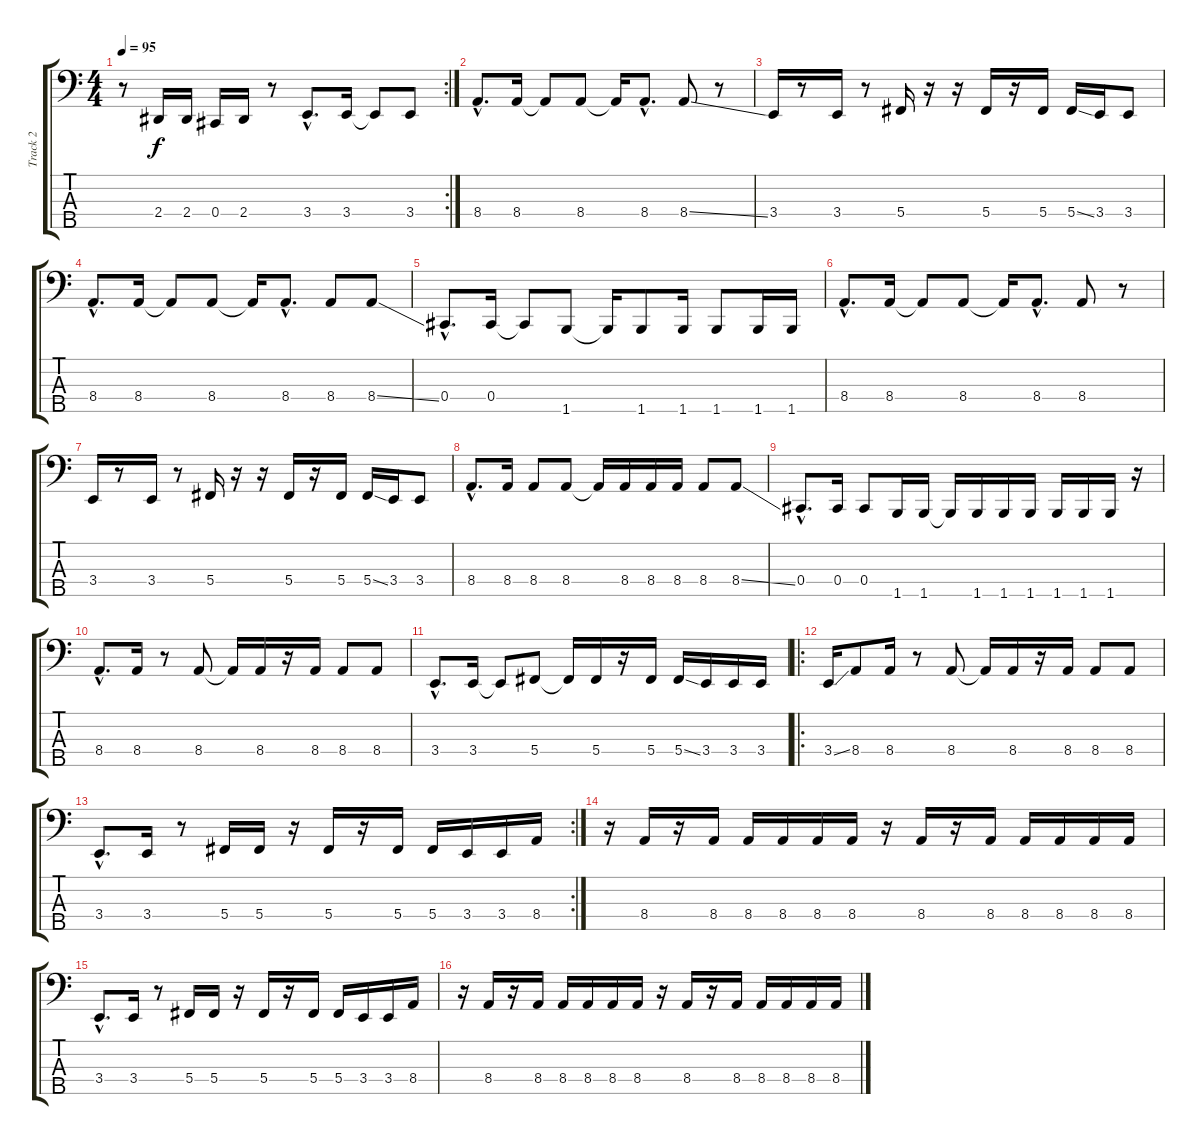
\track ("Track 2" "Track 2") {instrument electricbassfinger}
\staff {score tabs}
\tuning (Gb2 Db2 Ab1 Db1 Bb0) {hide}
\rc 2
\ts (4 4)
\tempo 95
\clef f4
\ks c
r.8{dy f} 2.4.16 2.4.16 0.4.16 2.4.16 r.8 3.4{hac}.8{d} 3.4.16 3.4{t}.8 3.4.8 |
8.4{hac}.8{d} 8.4.16 8.4{t}.8 8.4.8 8.4{t}.16 8.4{hac}.8{d} 8.4{ss}.8 r.8 |
3.4.16 r.8 3.4.16 r.8 5.4.16 r.16 r.16 5.4.16 r.16 5.4.16 5.4{ss}.16 3.4.16 3.4.8 |
8.4{hac}.8{d} 8.4.16 8.4{t}.8 8.4.8 8.4{t}.16 8.4{hac}.8{d} 8.4.8 8.4{ss}.8 |
0.4{hac}.8{d} 0.4.16 0.4{t}.8 1.5.8 1.5{t}.16 1.5.8 1.5.16 1.5.8 1.5.16 1.5.16 |
8.4{hac}.8{d} 8.4.16 8.4{t}.8 8.4.8 8.4{t}.16 8.4{hac}.8{d} 8.4.8 r.8 |
3.4.16 r.8 3.4.16 r.8 5.4.16 r.16 r.16 5.4.16 r.16 5.4.16 5.4{ss}.16 3.4.16 3.4.8 |
8.4{hac}.8{d} 8.4.16 8.4.8 8.4.8 8.4{t}.16 8.4.16 8.4.16 8.4.16 8.4.8 8.4{ss}.8 |
0.4{hac}.8{d} 0.4.16 0.4.8 1.5.16 1.5.16 1.5{t}.16 1.5.16 1.5.16 1.5.16 1.5.16 1.5.16 1.5.16 r.16 |
8.4{hac}.8{d} 8.4.16 r.8 8.4.8 8.4{t}.16 8.4.16 r.16 8.4.16 8.4.8 8.4.8 |
3.4{hac}.8{d} 3.4.16 3.4{t}.8 5.4.8 5.4{t}.16 5.4.16 r.16 5.4.16 5.4{ss}.16 3.4.16 3.4.16 3.4.16 |
\ro
3.4{ss}.16 8.4.8 8.4.16 r.8 8.4.8 8.4{t}.16 8.4.16 r.16 8.4.16 8.4.8 8.4.8 |
\rc 2
3.4{hac}.8{d} 3.4.16 r.8 5.4.16 5.4.16 r.16 5.4.16 r.16 5.4.16 5.4.16 3.4.16 3.4.16 8.4.16 |
r.16 8.4.16 r.16 8.4.16 8.4.16 8.4.16 8.4.16 8.4.16 r.16 8.4.16 r.16 8.4.16 8.4.16 8.4.16 8.4.16 8.4.16 |
3.4{hac}.8{d} 3.4.16 r.8 5.4.16 5.4.16 r.16 5.4.16 r.16 5.4.16 5.4.16 3.4.16 3.4.16 8.4.16 |
r.16 8.4.16 r.16 8.4.16 8.4.16 8.4.16 8.4.16 8.4.16 r.16 8.4.16 r.16 8.4.16 8.4.16 8.4.16 8.4.16 8.4.16
